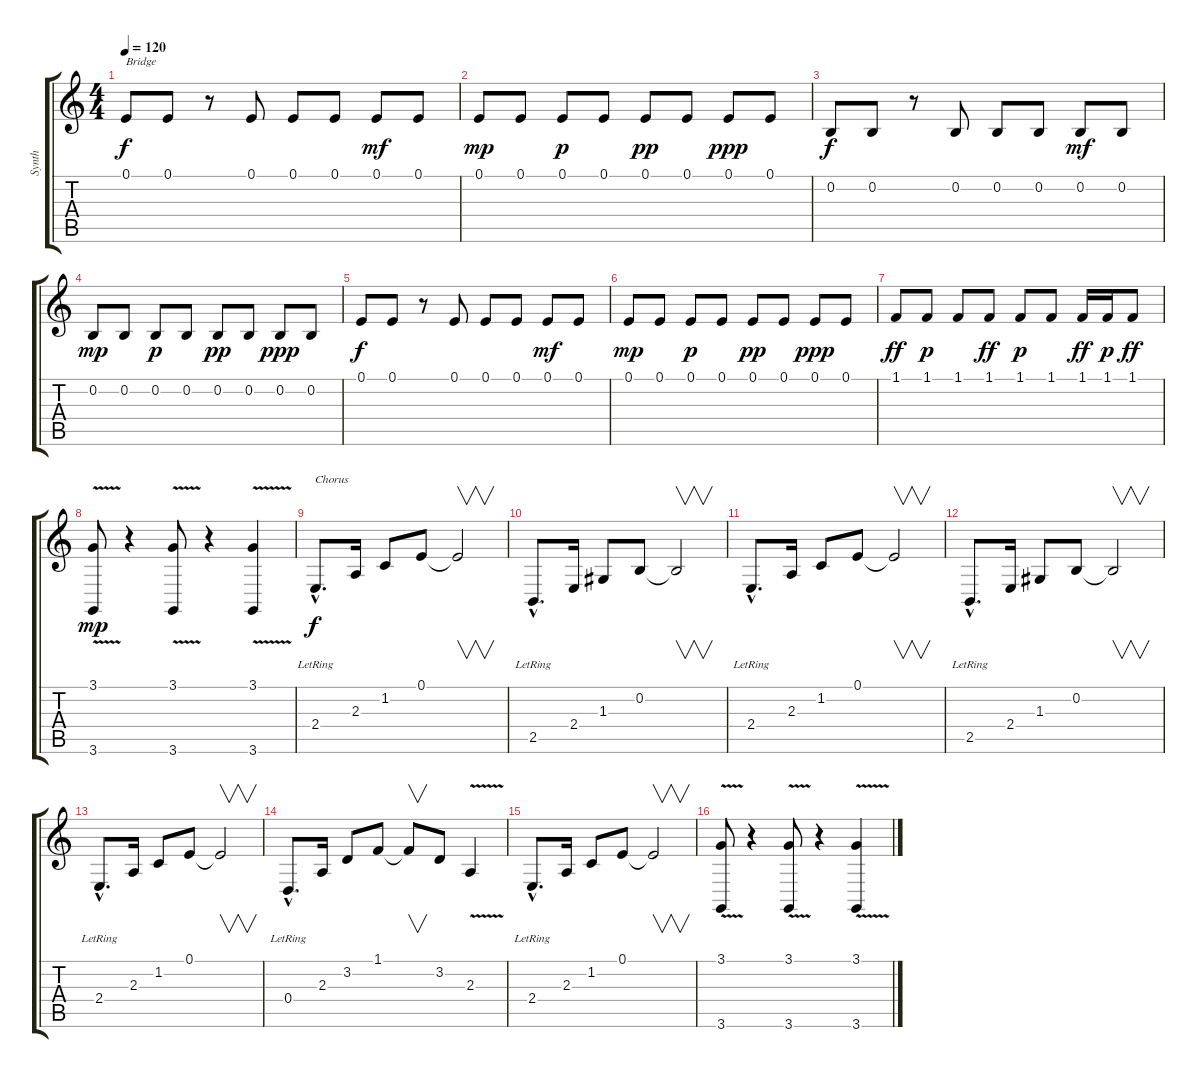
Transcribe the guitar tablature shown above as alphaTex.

\track ("Synth" "Synth") {instrument pad1newage}
\staff {score tabs}
\tuning (E4 B3 G3 D3 A2 E2) {hide}
\ts (4 4)
\tempo 120
\clef g2
\ks c
0.1.8{txt "Bridge" dy f} 0.1.8 r.8 0.1.8 0.1.8 0.1.8 0.1.8{dy mf} 0.1.8 |
0.1.8{dy mp} 0.1.8 0.1.8{dy p} 0.1.8 0.1.8{dy pp} 0.1.8 0.1.8{dy ppp} 0.1.8 |
0.2.8{dy f} 0.2.8 r.8 0.2.8 0.2.8 0.2.8 0.2.8{dy mf} 0.2.8 |
0.2.8{dy mp} 0.2.8 0.2.8{dy p} 0.2.8 0.2.8{dy pp} 0.2.8 0.2.8{dy ppp} 0.2.8 |
0.1.8{dy f} 0.1.8 r.8 0.1.8 0.1.8 0.1.8 0.1.8{dy mf} 0.1.8 |
0.1.8{dy mp} 0.1.8 0.1.8{dy p} 0.1.8 0.1.8{dy pp} 0.1.8 0.1.8{dy ppp} 0.1.8 |
1.1.8{dy ff} 1.1.8{dy p} 1.1.8 1.1.8{dy ff} 1.1.8{dy p} 1.1.8 1.1.16{dy ff} 1.1.16{dy p} 1.1.8{dy ff} |
(3.1{v} 3.6).8{dy mp} r.4 (3.1{v} 3.6).8 r.4 (3.1{v} 3.6).4 |
2.4{hac lr}.8{d txt "Chorus" dy f} 2.3.16 1.2.8 0.1.8 0.1{t}.2{v} |
2.5{hac lr}.8{d} 2.4.16 1.3.8 0.2.8 0.2{t}.2{v} |
2.4{hac lr}.8{d} 2.3.16 1.2.8 0.1.8 0.1{t}.2{v} |
2.5{hac lr}.8{d} 2.4.16 1.3.8 0.2.8 0.2{t}.2{v} |
2.4{hac lr}.8{d} 2.3.16 1.2.8 0.1.8 0.1{t}.2{v} |
0.4{hac lr}.8{d} 2.3.16 3.2.8 1.1.8 1.1{t}.8{v} 3.2.8 2.3{v}.4 |
2.4{hac lr}.8{d} 2.3.16 1.2.8 0.1.8 0.1{t}.2{v} |
(3.1{v} 3.6).8 r.4 (3.1{v} 3.6).8 r.4 (3.1{v} 3.6).4
